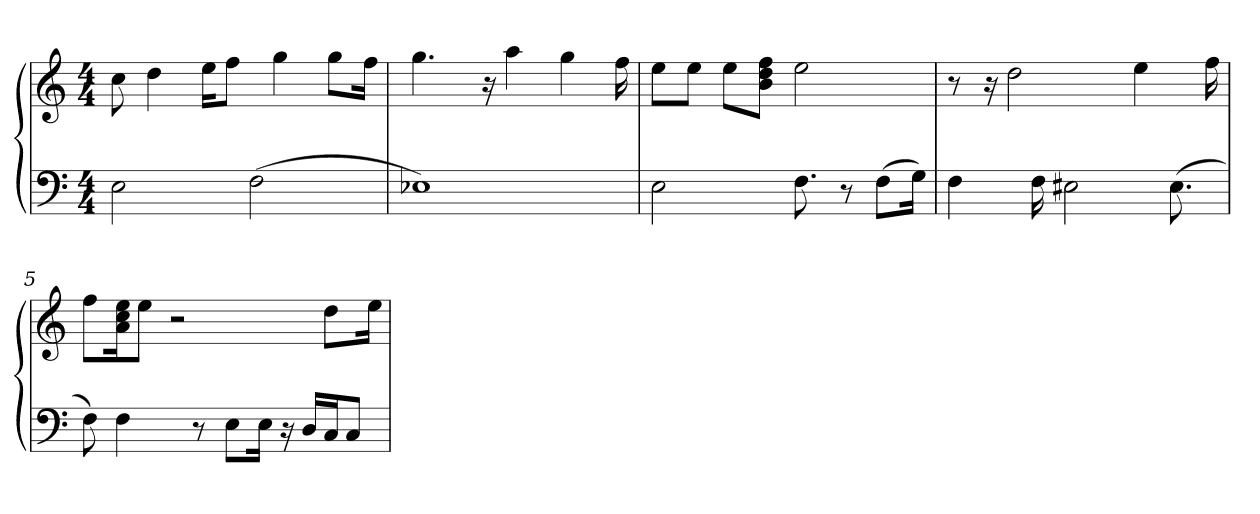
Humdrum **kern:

**kern	**kern
*part1	*part1
*staff2	*staff1
*clefF4	*clefG2
*k[]	*k[]
*M4/4	*M4/4
=1	=1
2E	8cc
.	4dd
.	16ee\KL
.	8ff\J
(2F	.
.	4gg
.	8gg\L
.	16ff\Jk
=2	=2
1E-X)	4.gg
.	16r
.	4aa
.	4gg
.	16ff
=3	=3
2E	8ee\L
.	8ee\J
.	8ee\L
.	8b\ 8dd\ 8ff\J
8.F	2ee
8r	.
(8F\L	.
16G\Jk)	.
=4	=4
4F	8r
.	16r
.	2dd
16F	.
2E#X	.
.	4ee
(8.E#	.
.	16ff
=5	=5
8F)	8ff\L
4F	16a\ 16cc\ 16ee\K
.	8ee\J
.	2r
8r	.
8E\L	.
16E\Jk	.
16r	.
16D/LL	.
16C/J	8dd\L
8C/J	.
.	16ee\Jk
=	=
*-	*-
